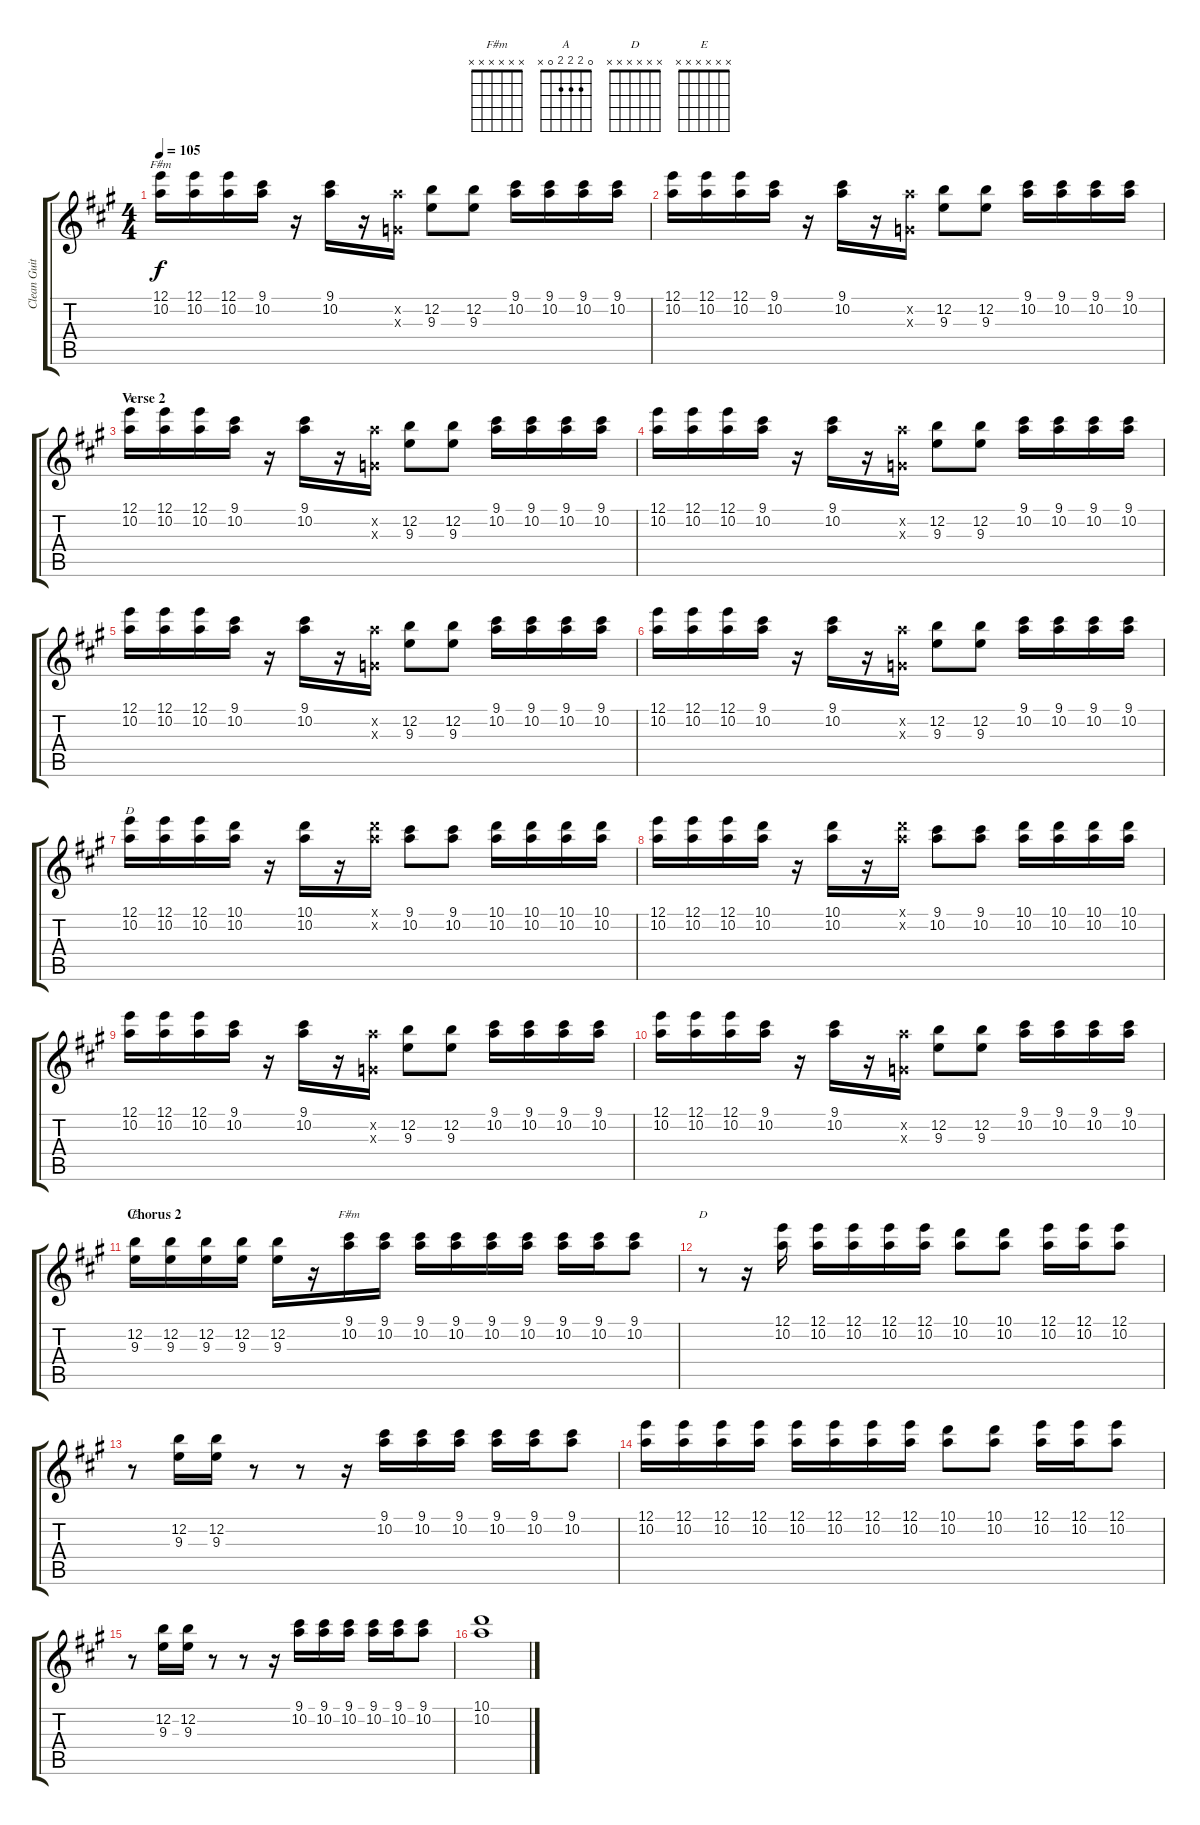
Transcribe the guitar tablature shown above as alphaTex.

\track ("Clean Guitar 1" "Clean Guit") {instrument electricguitarclean}
\staff {score tabs}
\tuning (E4 B3 G3 D3 A2 E2) {hide}
\chord ("F#m" 2 2 2 4 4 2) {barre 2}
\chord ("A" 0 2 2 2 0 x)
\chord ("D" 2 3 2 0 x x) {barre 2}
\chord ("E" x x x x x x)
\chord ("F#m" x x x x x x)
\chord ("D" x x x x x x)
\ts (4 4)
\tempo 105
\clef g2
\ks a
(12.1 10.2).16{ch "F#m" dy f} (12.1 10.2).16 (12.1 10.2).16 (9.1 10.2).16 r.16 (9.1 10.2).16 r.16 (10.2{x} 0.3{x}).16 (12.2 9.3).8 (12.2 9.3).8 (9.1 10.2).16 (9.1 10.2).16 (9.1 10.2).16 (9.1 10.2).16 |
(12.1 10.2).16 (12.1 10.2).16 (12.1 10.2).16 (9.1 10.2).16 r.16 (9.1 10.2).16 r.16 (10.2{x} 0.3{x}).16 (12.2 9.3).8 (12.2 9.3).8 (9.1 10.2).16 (9.1 10.2).16 (9.1 10.2).16 (9.1 10.2).16 |
\section ("" "Verse 2")
(12.1 10.2).16{ch "A"} (12.1 10.2).16 (12.1 10.2).16 (9.1 10.2).16 r.16 (9.1 10.2).16 r.16 (10.2{x} 0.3{x}).16 (12.2 9.3).8 (12.2 9.3).8 (9.1 10.2).16 (9.1 10.2).16 (9.1 10.2).16 (9.1 10.2).16 |
(12.1 10.2).16 (12.1 10.2).16 (12.1 10.2).16 (9.1 10.2).16 r.16 (9.1 10.2).16 r.16 (10.2{x} 0.3{x}).16 (12.2 9.3).8 (12.2 9.3).8 (9.1 10.2).16 (9.1 10.2).16 (9.1 10.2).16 (9.1 10.2).16 |
(12.1 10.2).16 (12.1 10.2).16 (12.1 10.2).16 (9.1 10.2).16 r.16 (9.1 10.2).16 r.16 (10.2{x} 0.3{x}).16 (12.2 9.3).8 (12.2 9.3).8 (9.1 10.2).16 (9.1 10.2).16 (9.1 10.2).16 (9.1 10.2).16 |
(12.1 10.2).16 (12.1 10.2).16 (12.1 10.2).16 (9.1 10.2).16 r.16 (9.1 10.2).16 r.16 (10.2{x} 0.3{x}).16 (12.2 9.3).8 (12.2 9.3).8 (9.1 10.2).16 (9.1 10.2).16 (9.1 10.2).16 (9.1 10.2).16 |
(12.1 10.2).16{ch "D"} (12.1 10.2).16 (12.1 10.2).16 (10.1 10.2).16 r.16 (10.1 10.2).16 r.16 (10.1{x} 10.2{x}).16 (9.1 10.2).8 (9.1 10.2).8 (10.1 10.2).16 (10.1 10.2).16 (10.1 10.2).16 (10.1 10.2).16 |
(12.1 10.2).16 (12.1 10.2).16 (12.1 10.2).16 (10.1 10.2).16 r.16 (10.1 10.2).16 r.16 (10.1{x} 10.2{x}).16 (9.1 10.2).8 (9.1 10.2).8 (10.1 10.2).16 (10.1 10.2).16 (10.1 10.2).16 (10.1 10.2).16 |
(12.1 10.2).16 (12.1 10.2).16 (12.1 10.2).16 (9.1 10.2).16 r.16 (9.1 10.2).16 r.16 (10.2{x} 0.3{x}).16 (12.2 9.3).8 (12.2 9.3).8 (9.1 10.2).16 (9.1 10.2).16 (9.1 10.2).16 (9.1 10.2).16 |
(12.1 10.2).16 (12.1 10.2).16 (12.1 10.2).16 (9.1 10.2).16 r.16 (9.1 10.2).16 r.16 (10.2{x} 0.3{x}).16 (12.2 9.3).8 (12.2 9.3).8 (9.1 10.2).16 (9.1 10.2).16 (9.1 10.2).16 (9.1 10.2).16 |
\section ("" "Chorus 2")
(12.2 9.3).16{ch "E"} (12.2 9.3).16 (12.2 9.3).16 (12.2 9.3).16 (12.2 9.3).16 r.16 (9.1 10.2).16{ch "F#m"} (9.1 10.2).16 (9.1 10.2).16 (9.1 10.2).16 (9.1 10.2).16 (9.1 10.2).16 (9.1 10.2).16 (9.1 10.2).16 (9.1 10.2).8 |
r.8{ch "D"} r.16 (12.1 10.2).16 (12.1 10.2).16 (12.1 10.2).16 (12.1 10.2).16 (12.1 10.2).16 (10.1 10.2).8 (10.1 10.2).8 (12.1 10.2).16 (12.1 10.2).16 (12.1 10.2).8 |
r.8 (12.2 9.3).16 (12.2 9.3).16 r.8 r.8 r.16 (9.1 10.2).16 (9.1 10.2).16 (9.1 10.2).16 (9.1 10.2).16 (9.1 10.2).16 (9.1 10.2).8 |
(12.1 10.2).16 (12.1 10.2).16 (12.1 10.2).16 (12.1 10.2).16 (12.1 10.2).16 (12.1 10.2).16 (12.1 10.2).16 (12.1 10.2).16 (10.1 10.2).8 (10.1 10.2).8 (12.1 10.2).16 (12.1 10.2).16 (12.1 10.2).8 |
r.8 (12.2 9.3).16 (12.2 9.3).16 r.8 r.8 r.16 (9.1 10.2).16 (9.1 10.2).16 (9.1 10.2).16 (9.1 10.2).16 (9.1 10.2).16 (9.1 10.2).8 |
(10.1 10.2).1
